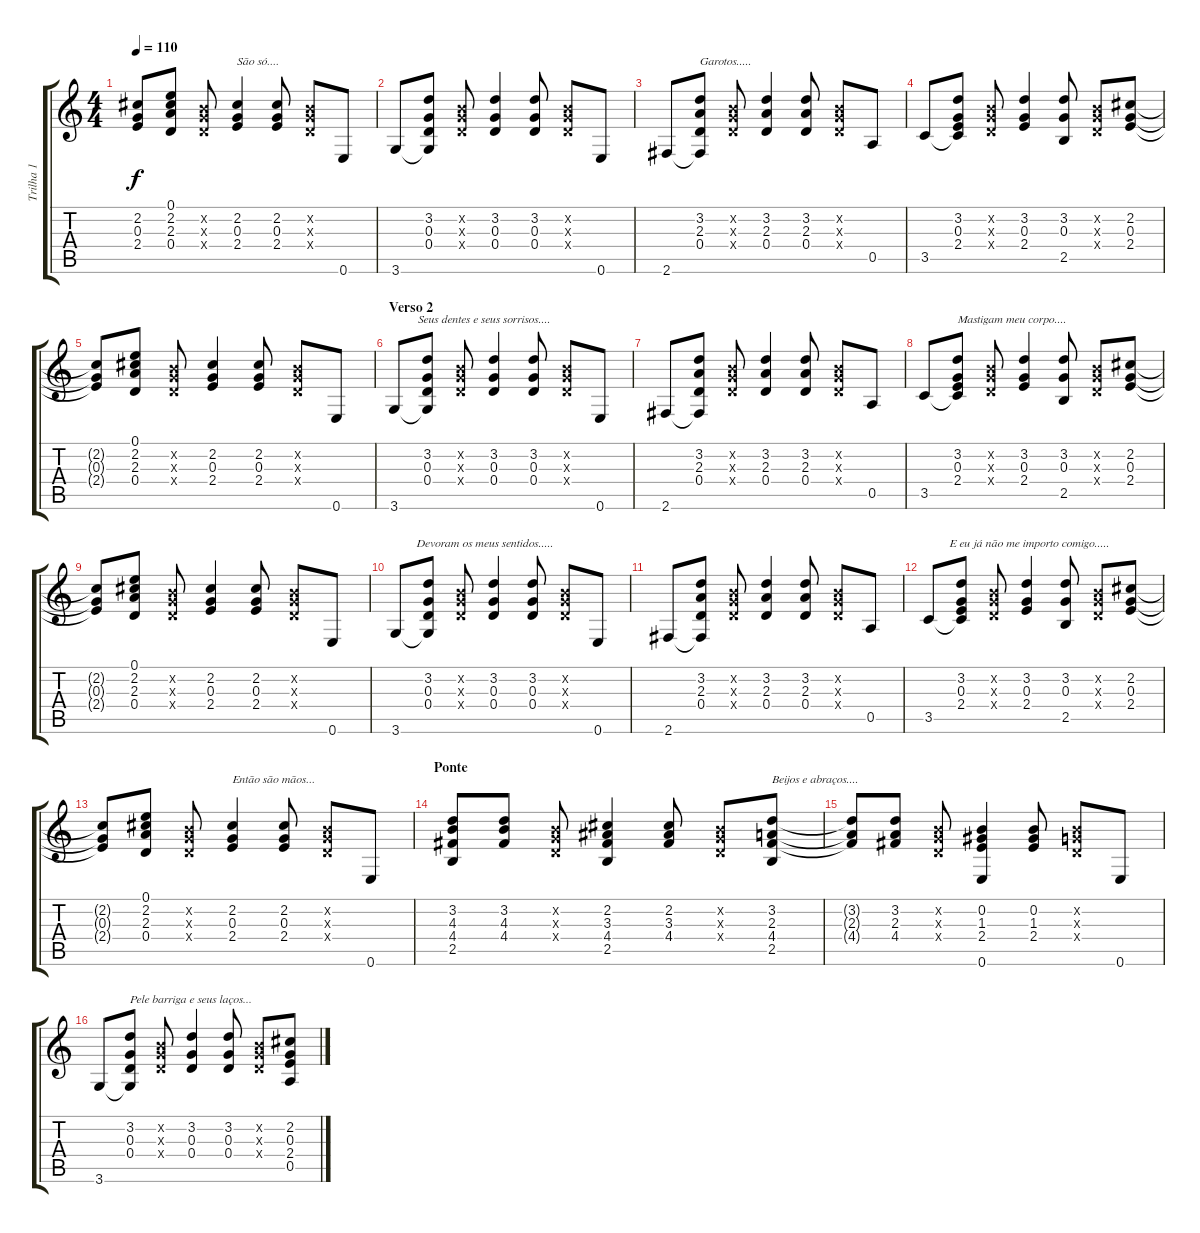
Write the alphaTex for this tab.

\track ("Trilha 1" "Trilha 1") {instrument acousticguitarnylon}
\staff {score tabs}
\tuning (E4 B3 G3 D3 A2 E2) {hide}
\ts (4 4)
\tempo 110
\clef g2
\ks c
(2.2{t} 0.3{t} 2.4{t}).8{dy f} (0.1 2.2 2.3 0.4).8 (0.2{x} 0.3{x} 0.4{x}).8 (2.2 0.3 2.4).4{txt "São só...."} (2.2 0.3 2.4).8 (0.2{x} 0.3{x} 0.4{x}).8 0.6.8 |
3.6.8 (3.2 0.3 0.4 3.6{t}).8 (0.2{x} 0.3{x} 0.4{x}).8 (3.2 0.3 0.4).4 (3.2 0.3 0.4).8 (0.2{x} 0.3{x} 0.4{x}).8 0.6.8 |
2.6.8 (3.2 2.3 0.4 2.6{t}).8{txt "Garotos....."} (0.2{x} 0.3{x} 0.4{x}).8 (3.2 2.3 0.4).4 (3.2 2.3 0.4).8 (0.2{x} 0.3{x} 0.4{x}).8 0.5.8 |
3.5.8 (3.2 0.3 2.4 3.5{t}).8 (0.2{x} 0.3{x} 0.4{x}).8 (3.2 0.3 2.4).4 (3.2 0.3 2.5).8 (0.2{x} 0.3{x} 0.4{x}).8 (2.2 0.3 2.4).8 |
(2.2{t} 0.3{t} 2.4{t}).8 (0.1 2.2 2.3 0.4).8 (0.2{x} 0.3{x} 0.4{x}).8 (2.2 0.3 2.4).4 (2.2 0.3 2.4).8 (0.2{x} 0.3{x} 0.4{x}).8 0.6.8 |
\section ("" "Verso 2")
3.6.8{txt "        Seus dentes e seus sorrisos...."} (3.2 0.3 0.4 3.6{t}).8 (0.2{x} 0.3{x} 0.4{x}).8 (3.2 0.3 0.4).4 (3.2 0.3 0.4).8 (0.2{x} 0.3{x} 0.4{x}).8 0.6.8 |
2.6.8 (3.2 2.3 0.4 2.6{t}).8 (0.2{x} 0.3{x} 0.4{x}).8 (3.2 2.3 0.4).4 (3.2 2.3 0.4).8 (0.2{x} 0.3{x} 0.4{x}).8 0.5.8 |
3.5.8 (3.2 0.3 2.4 3.5{t}).8{txt "Mastigam meu corpo...."} (0.2{x} 0.3{x} 0.4{x}).8 (3.2 0.3 2.4).4 (3.2 0.3 2.5).8 (0.2{x} 0.3{x} 0.4{x}).8 (2.2 0.3 2.4).8 |
(2.2{t} 0.3{t} 2.4{t}).8 (0.1 2.2 2.3 0.4).8 (0.2{x} 0.3{x} 0.4{x}).8 (2.2 0.3 2.4).4 (2.2 0.3 2.4).8 (0.2{x} 0.3{x} 0.4{x}).8 0.6.8 |
3.6.8{txt "       Devoram os meus sentidos....."} (3.2 0.3 0.4 3.6{t}).8 (0.2{x} 0.3{x} 0.4{x}).8 (3.2 0.3 0.4).4 (3.2 0.3 0.4).8 (0.2{x} 0.3{x} 0.4{x}).8 0.6.8 |
2.6.8 (3.2 2.3 0.4 2.6{t}).8 (0.2{x} 0.3{x} 0.4{x}).8 (3.2 2.3 0.4).4 (3.2 2.3 0.4).8 (0.2{x} 0.3{x} 0.4{x}).8 0.5.8 |
3.5.8{txt "       E eu já não me importo comigo....."} (3.2 0.3 2.4 3.5{t}).8 (0.2{x} 0.3{x} 0.4{x}).8 (3.2 0.3 2.4).4 (3.2 0.3 2.5).8 (0.2{x} 0.3{x} 0.4{x}).8 (2.2 0.3 2.4).8 |
(2.2{t} 0.3{t} 2.4{t}).8 (0.1 2.2 2.3 0.4).8 (0.2{x} 0.3{x} 0.4{x}).8 (2.2 0.3 2.4).4{txt "Então são mãos..."} (2.2 0.3 2.4).8 (0.2{x} 0.3{x} 0.4{x}).8 0.6.8 |
\section ("" "Ponte")
(3.2 4.3 4.4 2.5).8 (3.2 4.3 4.4).8 (0.2{x} 0.3{x} 0.4{x}).8 (2.2 3.3 4.4 2.5).4 (2.2 3.3 4.4).8 (0.2{x} 0.3{x} 0.4{x}).8 (3.2 2.3 4.4 2.5).8{txt "Beijos e abraços...."} |
(3.2{t} 2.3{t} 4.4{t}).8 (3.2 2.3 4.4).8 (0.2{x} 0.3{x} 0.4{x}).8 (0.2 1.3 2.4 0.6).4 (0.2 1.3 2.4).8 (0.2{x} 0.3{x} 0.4{x}).8 0.6.8 |
3.6.8 (3.2 0.3 0.4 3.6{t}).8{txt "Pele barriga e seus laços..."} (0.2{x} 0.3{x} 0.4{x}).8 (3.2 0.3 0.4).4 (3.2 0.3 0.4).8 (0.2{x} 0.3{x} 0.4{x}).8 (2.2 0.3 2.4 0.5).8
